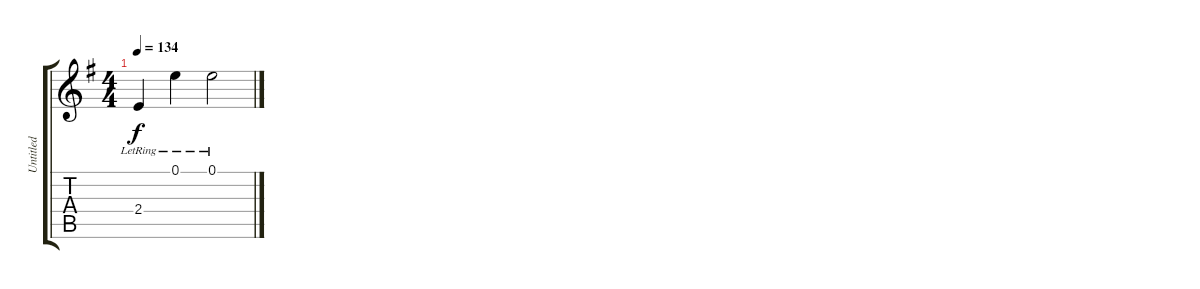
\track ("Untitled" "Untitled") {instrument acousticguitarsteel}
\staff {score tabs}
\tuning (E4 B3 Ab3 D3 A2 E2) {hide}
\ts (4 4)
\tempo 134
\clef g2
\ks g
2.4{lr}.4{dy f} 0.1{lr}.4 0.1{lr}.2
